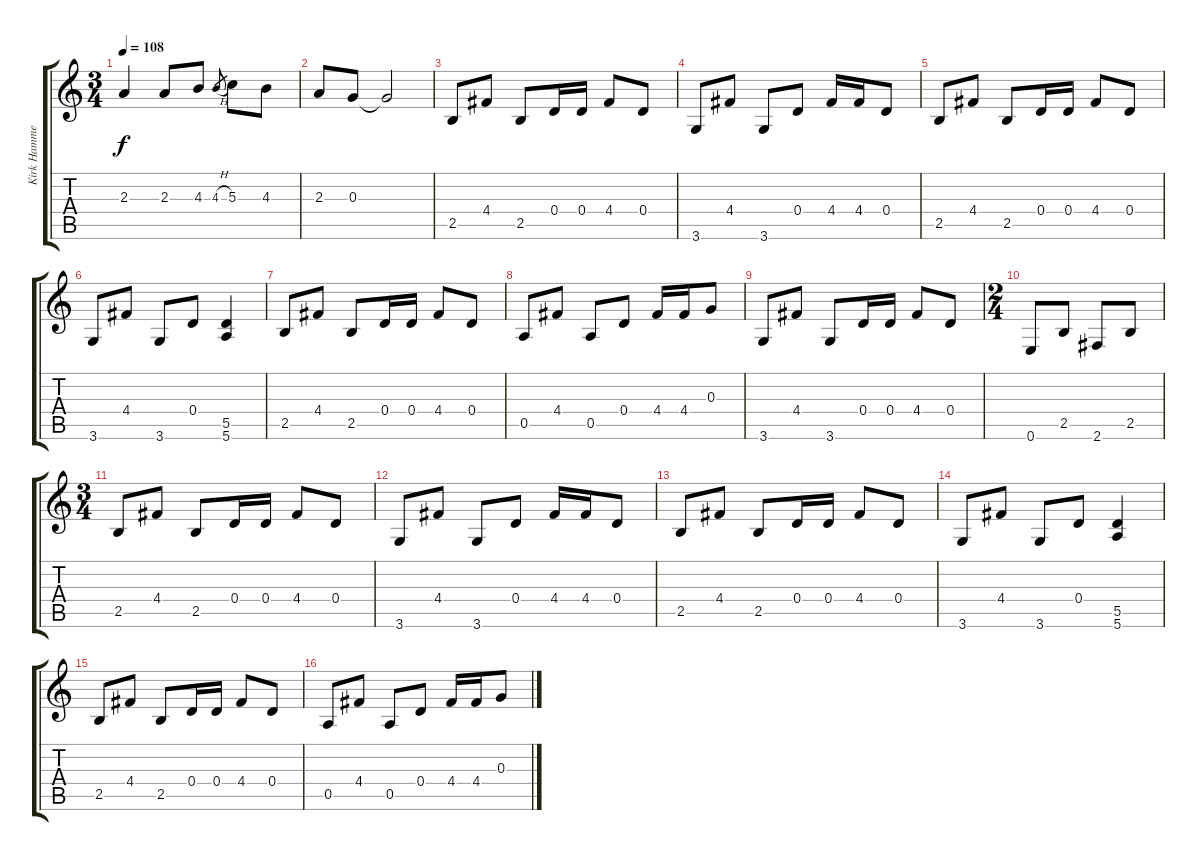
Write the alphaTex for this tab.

\track ("Kirk Hammet" "Kirk Hamme") {instrument acousticguitarsteel}
\staff {score tabs}
\tuning (E4 B3 G3 D3 A2 E2) {hide}
\ts (3 4)
\tempo 108
\clef g2
\ks c
2.3.4{dy f} 2.3.8 4.3.8 4.3{h}.8{gr} 5.3.8 4.3.8 |
2.3.8 0.3.8 0.3{t}.2 |
2.5.8 4.4.8 2.5.8 0.4.16 0.4.16 4.4.8 0.4.8 |
3.6.8 4.4.8 3.6.8 0.4.8 4.4.16 4.4.16 0.4.8 |
2.5.8 4.4.8 2.5.8 0.4.16 0.4.16 4.4.8 0.4.8 |
3.6.8 4.4.8 3.6.8 0.4.8 (5.5 5.6).4 |
2.5.8 4.4.8 2.5.8 0.4.16 0.4.16 4.4.8 0.4.8 |
0.5.8 4.4.8 0.5.8 0.4.8 4.4.16 4.4.16 0.3.8 |
3.6.8 4.4.8 3.6.8 0.4.16 0.4.16 4.4.8 0.4.8 |
\ts (2 4)
0.6.8 2.5.8 2.6.8 2.5.8 |
\ts (3 4)
2.5.8 4.4.8 2.5.8 0.4.16 0.4.16 4.4.8 0.4.8 |
3.6.8 4.4.8 3.6.8 0.4.8 4.4.16 4.4.16 0.4.8 |
2.5.8 4.4.8 2.5.8 0.4.16 0.4.16 4.4.8 0.4.8 |
3.6.8 4.4.8 3.6.8 0.4.8 (5.5 5.6).4 |
2.5.8 4.4.8 2.5.8 0.4.16 0.4.16 4.4.8 0.4.8 |
0.5.8 4.4.8 0.5.8 0.4.8 4.4.16 4.4.16 0.3.8
